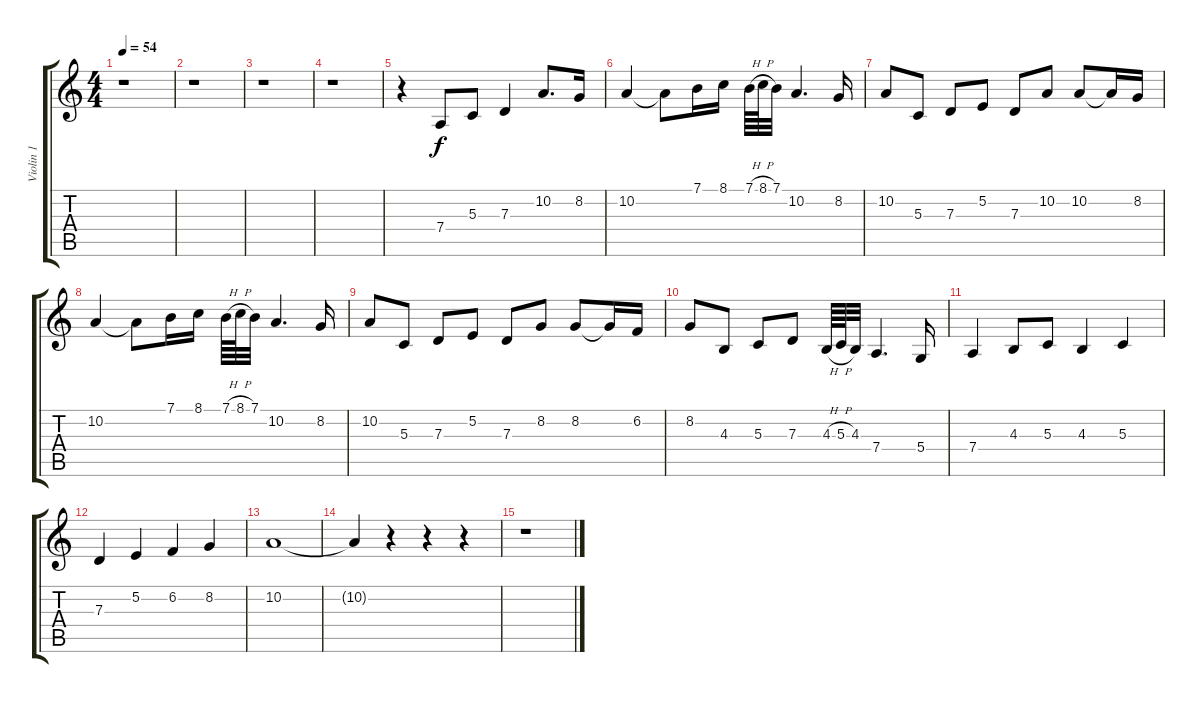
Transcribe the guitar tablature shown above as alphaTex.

\track ("Violin 1" "Violin 1") {instrument stringensemble1}
\staff {score tabs}
\tuning (E4 B3 G3 D3 A2 D2) {hide}
\ts (4 4)
\tempo 54
\clef g2
\ks c
r.1{dy f} |
r.1 |
r.1 |
r.1 |
r.4 7.4.8 5.3.8 7.3.4 10.2.8{d} 8.2.16 |
10.2.4 10.2{t}.8 7.1.16 8.1.16 7.1{h}.64 8.1{h}.64 7.1.32 10.2.4{d} 8.2.16 |
10.2.8 5.3.8 7.3.8 5.2.8 7.3.8 10.2.8 10.2.8 10.2{t}.16 8.2.16 |
10.2.4 10.2{t}.8 7.1.16 8.1.16 7.1{h}.64 8.1{h}.64 7.1.32 10.2.4{d} 8.2.16 |
10.2.8 5.3.8 7.3.8 5.2.8 7.3.8 8.2.8 8.2.8 8.2{t}.16 6.2.16 |
8.2.8 4.3.8 5.3.8 7.3.8 4.3{h}.64 5.3{h}.64 4.3.32 7.4.4{d} 5.4.16 |
7.4.4 4.3.8 5.3.8 4.3.4 5.3.4 |
7.3.4 5.2.4 6.2.4 8.2.4 |
10.2.1 |
10.2{t}.4 r.4 r.4 r.4 |
r.1
